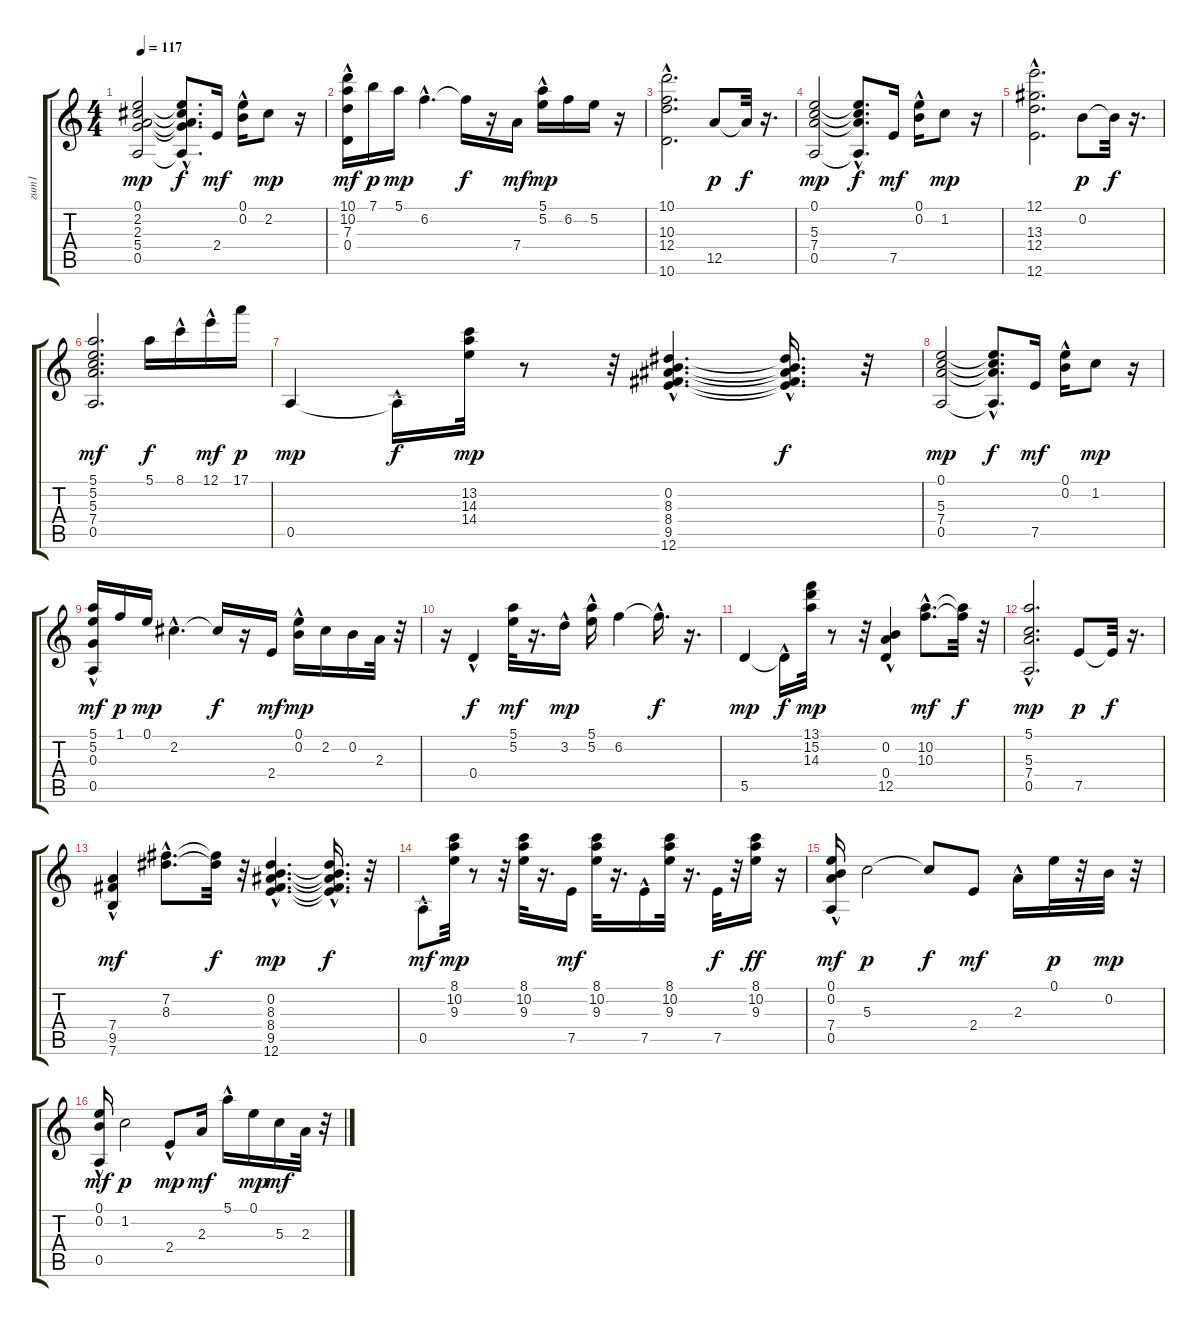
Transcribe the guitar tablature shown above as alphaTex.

\track ("гит1" "гит1") {instrument acousticguitarsteel}
\staff {score tabs}
\tuning (E4 B3 G3 D3 A2 E2) {hide}
\ts (4 4)
\tempo 117
\clef g2
\ks c
(0.1 2.2 2.3 5.4 0.5).2{dy mp} (0.1{t} 2.2{t} 2.3{t} 5.4{t} 0.5{hac t}).8{d dy f} 2.4.16{dy mf} (0.1{hac} 0.2).16 2.2.8{dy mp} r.16 |
(10.1 10.2 7.3{hac} 0.4).16{dy mf} 7.1.16{dy p} 5.1.16{dy mp} 6.2{hac}.4{d} 6.2{t}.16{dy f} r.16 7.4.16{dy mf} (5.1{hac} 5.2).16{dy mp} 6.2.16 5.2.16 r.16 |
(10.1{hac} 10.3{hac} 12.4{hac} 10.6{hac}).2{d} 12.5.8{dy p} 12.5{t}.32{dy f} r.16{d} |
(0.1 5.3 7.4 0.5).2{dy mp} (0.1{t} 5.3{t} 7.4{t} 0.5{hac t}).8{d dy f} 7.5.16{dy mf} (0.1{hac} 0.2).16 1.2.8{dy mp} r.16 |
(12.1{hac} 13.3{hac} 12.4{hac} 12.6{hac}).2{d} 0.2.8{dy p} 0.2{t}.32{dy f} r.16{d} |
(5.1 5.2 5.3 7.4 0.5).2{d dy mf} 5.1.16{dy f} 8.1{hac}.16 12.1{hac}.16{dy mf} 17.1.16{dy p} |
0.5.4{dy mp} 0.5{hac t}.16{dy f} (13.2 14.3 14.4).32{dy mp} r.8 r.32 (0.2{hac} 8.3{hac} 8.4{hac} 9.5{hac} 12.6{hac}).4{d} (0.2{t} 8.3{t} 8.4{t} 9.5{t} 12.6{hac t}).16{d dy f} r.32 |
(0.1 5.3 7.4 0.5).2{dy mp} (0.1{t} 5.3{t} 7.4{t} 0.5{hac t}).8{d dy f} 7.5.16{dy mf volume 13} (0.1{hac} 0.2).16 1.2.8{dy mp} r.16 |
(5.1 5.2 0.3{hac} 0.5).16{dy mf} 1.1.16{dy p} 0.1.16{dy mp} 2.2{hac}.4{d} 2.2{t}.16{dy f} r.16 2.4.16{dy mf} (0.1{hac} 0.2).16{dy mp} 2.2.16 0.2.16 2.3.32 r.32 |
r.16 0.4{hac}.4{dy f} (5.1 5.2).32{dy mf} r.16{d} 3.2{hac}.16{dy mp} (5.1{hac} 5.2).16 6.2.4 6.2{hac t}.16{d dy f} r.16{d} |
5.5.4{dy mp} 5.5{hac t}.16{dy f} (13.1 15.2 14.3).32{dy mp} r.8 r.32 (0.2{hac} 0.4{hac} 12.5{hac}).4 (10.2{hac} 10.3{hac}).8{d dy mf} (10.2{t} 10.3{t}).32{dy f} r.32 |
(5.1{hac} 5.3{hac} 7.4{hac} 0.5{hac}).2{d dy mp} 7.5.8{dy p} 7.5{t}.32{dy f} r.16{d} |
(7.4{hac} 9.5{hac} 7.6{hac}).4{dy mf} (7.2{hac} 8.3{hac}).8{d} (7.2{t} 8.3{t}).32{dy f} r.32 (0.2{hac} 8.3{hac} 8.4{hac} 9.5{hac} 12.6{hac}).4{d dy mp} (0.2{t} 8.3{t} 8.4{t} 9.5{t} 12.6{hac t}).16{d dy f} r.32 |
0.5{hac}.8{dy mf} (8.1 10.2 9.3).32{dy mp} r.8 r.32 (8.1 10.2 9.3).32 r.16{d} 7.5.16{dy mf} (8.1 10.2 9.3).32 r.16{d} 7.5{hac}.16 (8.1 10.2 9.3).32 r.16{d} 7.5.32{dy f} r.32 (8.1 10.2 9.3).16{dy ff} r.16 |
(0.1 0.2 7.4{hac} 0.5{hac}).16{dy mf} 5.3.2{dy p} 5.3{t}.8{dy f} 2.4.8{dy mf} 2.3{hac}.16 0.1.32{dy p} r.32 0.2.32{dy mp} r.32 |
(0.1 0.2 0.5{hac}).16{dy mf} 1.2.2{dy p} 2.4{hac}.8{dy mp} 2.3.16{dy mf} 5.1{hac}.16 0.1.16{dy mp} 5.3.16{dy mf} 2.3.32 r.32
